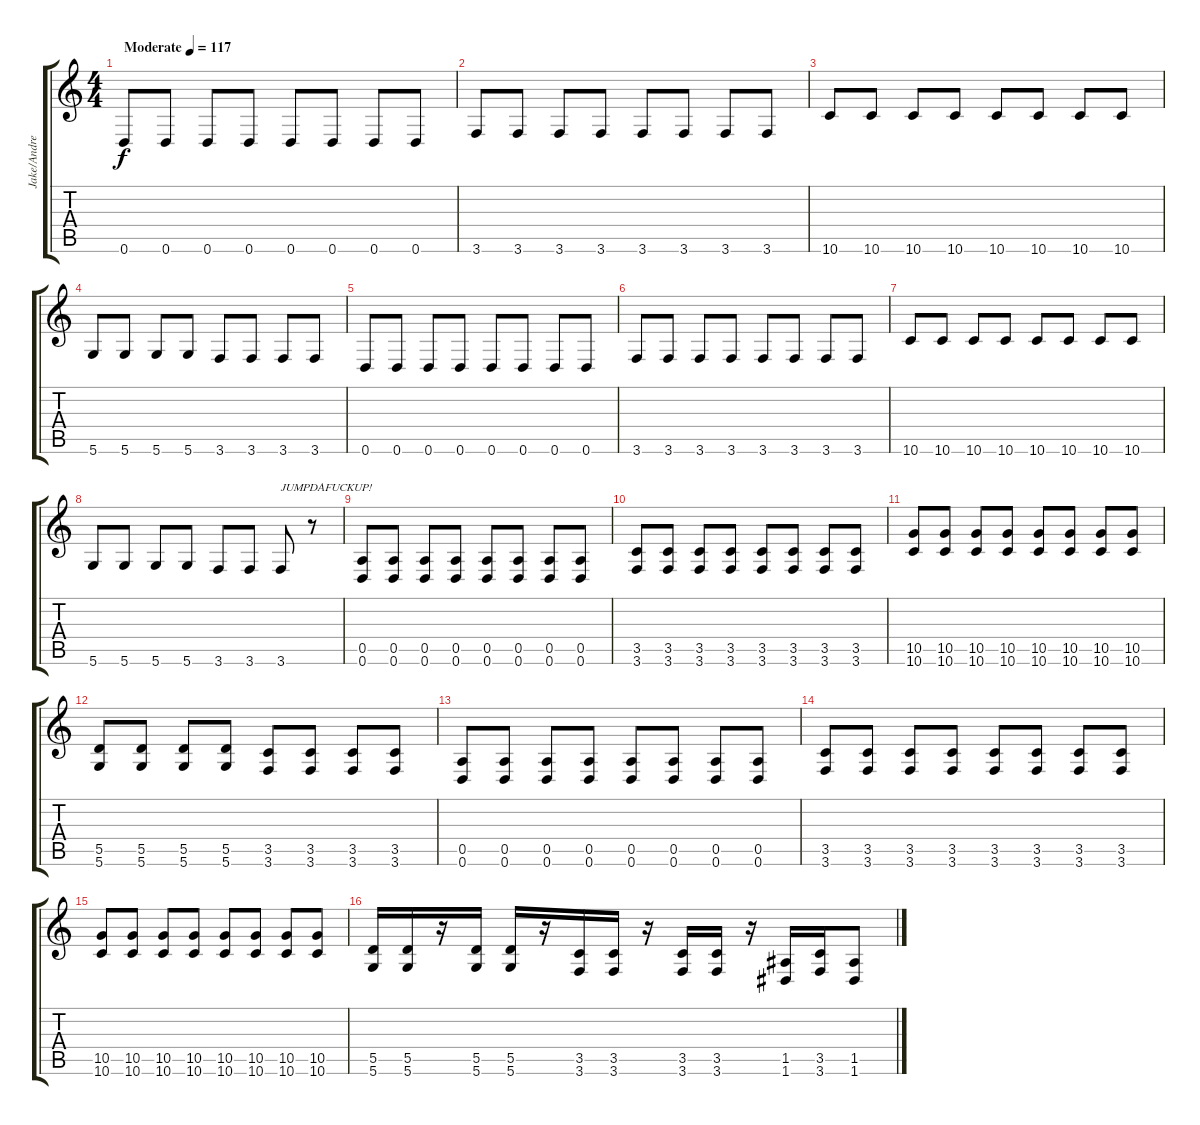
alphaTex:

\track ("Jake/Andrew" "Jake/Andre") {instrument distortionguitar}
\staff {score tabs}
\tuning (E4 B3 G3 D3 A2 D2) {hide}
\ts (4 4)
\tempo (117 "Moderate")
\clef g2
\ks c
0.6.8{dy f instrument distortionguitar} 0.6.8 0.6.8 0.6.8 0.6.8 0.6.8 0.6.8 0.6.8 |
3.6.8 3.6.8 3.6.8 3.6.8 3.6.8 3.6.8 3.6.8 3.6.8 |
10.6.8 10.6.8 10.6.8 10.6.8 10.6.8 10.6.8 10.6.8 10.6.8 |
5.6.8 5.6.8 5.6.8 5.6.8 3.6.8 3.6.8 3.6.8 3.6.8 |
0.6.8 0.6.8 0.6.8 0.6.8 0.6.8 0.6.8 0.6.8 0.6.8 |
3.6.8 3.6.8 3.6.8 3.6.8 3.6.8 3.6.8 3.6.8 3.6.8 |
10.6.8 10.6.8 10.6.8 10.6.8 10.6.8 10.6.8 10.6.8 10.6.8 |
5.6.8 5.6.8 5.6.8 5.6.8 3.6.8 3.6.8 3.6.8{txt "JUMPDAFUCKUP!"} r.8 |
(0.5 0.6).8 (0.5 0.6).8 (0.5 0.6).8 (0.5 0.6).8 (0.5 0.6).8 (0.5 0.6).8 (0.5 0.6).8 (0.5 0.6).8 |
(3.5 3.6).8 (3.5 3.6).8 (3.5 3.6).8 (3.5 3.6).8 (3.5 3.6).8 (3.5 3.6).8 (3.5 3.6).8 (3.5 3.6).8 |
(10.5 10.6).8 (10.5 10.6).8 (10.5 10.6).8 (10.5 10.6).8 (10.5 10.6).8 (10.5 10.6).8 (10.5 10.6).8 (10.5 10.6).8 |
(5.5 5.6).8 (5.5 5.6).8 (5.5 5.6).8 (5.5 5.6).8 (3.5 3.6).8 (3.5 3.6).8 (3.5 3.6).8 (3.5 3.6).8 |
(0.5 0.6).8 (0.5 0.6).8 (0.5 0.6).8 (0.5 0.6).8 (0.5 0.6).8 (0.5 0.6).8 (0.5 0.6).8 (0.5 0.6).8 |
(3.5 3.6).8 (3.5 3.6).8 (3.5 3.6).8 (3.5 3.6).8 (3.5 3.6).8 (3.5 3.6).8 (3.5 3.6).8 (3.5 3.6).8 |
(10.5 10.6).8 (10.5 10.6).8 (10.5 10.6).8 (10.5 10.6).8 (10.5 10.6).8 (10.5 10.6).8 (10.5 10.6).8 (10.5 10.6).8 |
(5.5 5.6).16 (5.5 5.6).16 r.16 (5.5 5.6).16 (5.5 5.6).16 r.16 (3.5 3.6).16 (3.5 3.6).16 r.16 (3.5 3.6).16 (3.5 3.6).16 r.16 (1.5 1.6).16 (3.5 3.6).16 (1.5 1.6).8
